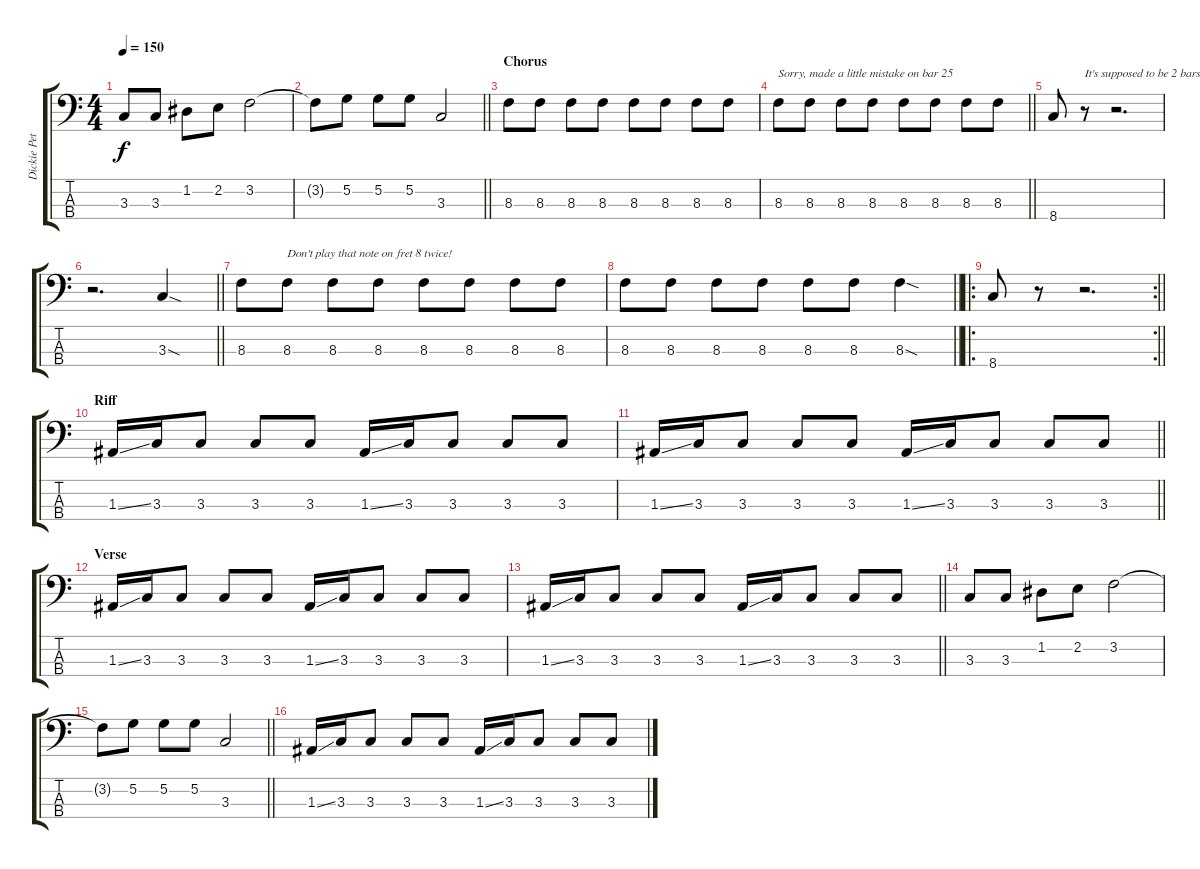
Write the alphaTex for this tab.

\track ("Dickie Peterson" "Dickie Pet") {instrument electricbasspick}
\staff {score tabs}
\tuning (G2 D2 A1 E1) {hide}
\ts (4 4)
\tempo 150
\clef f4
\ks c
3.3.8{dy f} 3.3.8 1.2.8 2.2.8 3.2.2 |
\barLineRight lightlight
3.2{t}.8 5.2.8 5.2.8 5.2.8 3.3.2 |
\section ("" "Chorus")
8.3.8 8.3.8 8.3.8 8.3.8 8.3.8 8.3.8 8.3.8 8.3.8 |
\barLineRight lightlight
8.3.8{txt "Sorry, made a little mistake on bar 25"} 8.3.8 8.3.8 8.3.8 8.3.8 8.3.8 8.3.8 8.3.8 |
8.4.8 r.8{txt "It's supposed to be 2 bars there, not only 1"} r.2{d} |
\barLineRight lightlight
r.2{d} 3.3{sod}.4 |
8.3.8 8.3.8{txt "Don't play that note on fret 8 twice!"} 8.3.8 8.3.8 8.3.8 8.3.8 8.3.8 8.3.8 |
\barLineRight lightlight
8.3.8 8.3.8 8.3.8 8.3.8 8.3.8 8.3.8 8.3{sod}.4 |
\ro
\rc 2
\barLineRight lightlight
8.4.8 r.8 r.2{d} |
\section ("" "Riff")
1.3{ss}.16 3.3.16 3.3.8 3.3.8 3.3.8 1.3{ss}.16 3.3.16 3.3.8 3.3.8 3.3.8 |
\barLineRight lightlight
1.3{ss}.16 3.3.16 3.3.8 3.3.8 3.3.8 1.3{ss}.16 3.3.16 3.3.8 3.3.8 3.3.8 |
\section ("" "Verse")
1.3{ss}.16 3.3.16 3.3.8 3.3.8 3.3.8 1.3{ss}.16 3.3.16 3.3.8 3.3.8 3.3.8 |
\barLineRight lightlight
1.3{ss}.16 3.3.16 3.3.8 3.3.8 3.3.8 1.3{ss}.16 3.3.16 3.3.8 3.3.8 3.3.8 |
3.3.8 3.3.8 1.2.8 2.2.8 3.2.2 |
\barLineRight lightlight
3.2{t}.8 5.2.8 5.2.8 5.2.8 3.3.2 |
1.3{ss}.16 3.3.16 3.3.8 3.3.8 3.3.8 1.3{ss}.16 3.3.16 3.3.8 3.3.8 3.3.8
